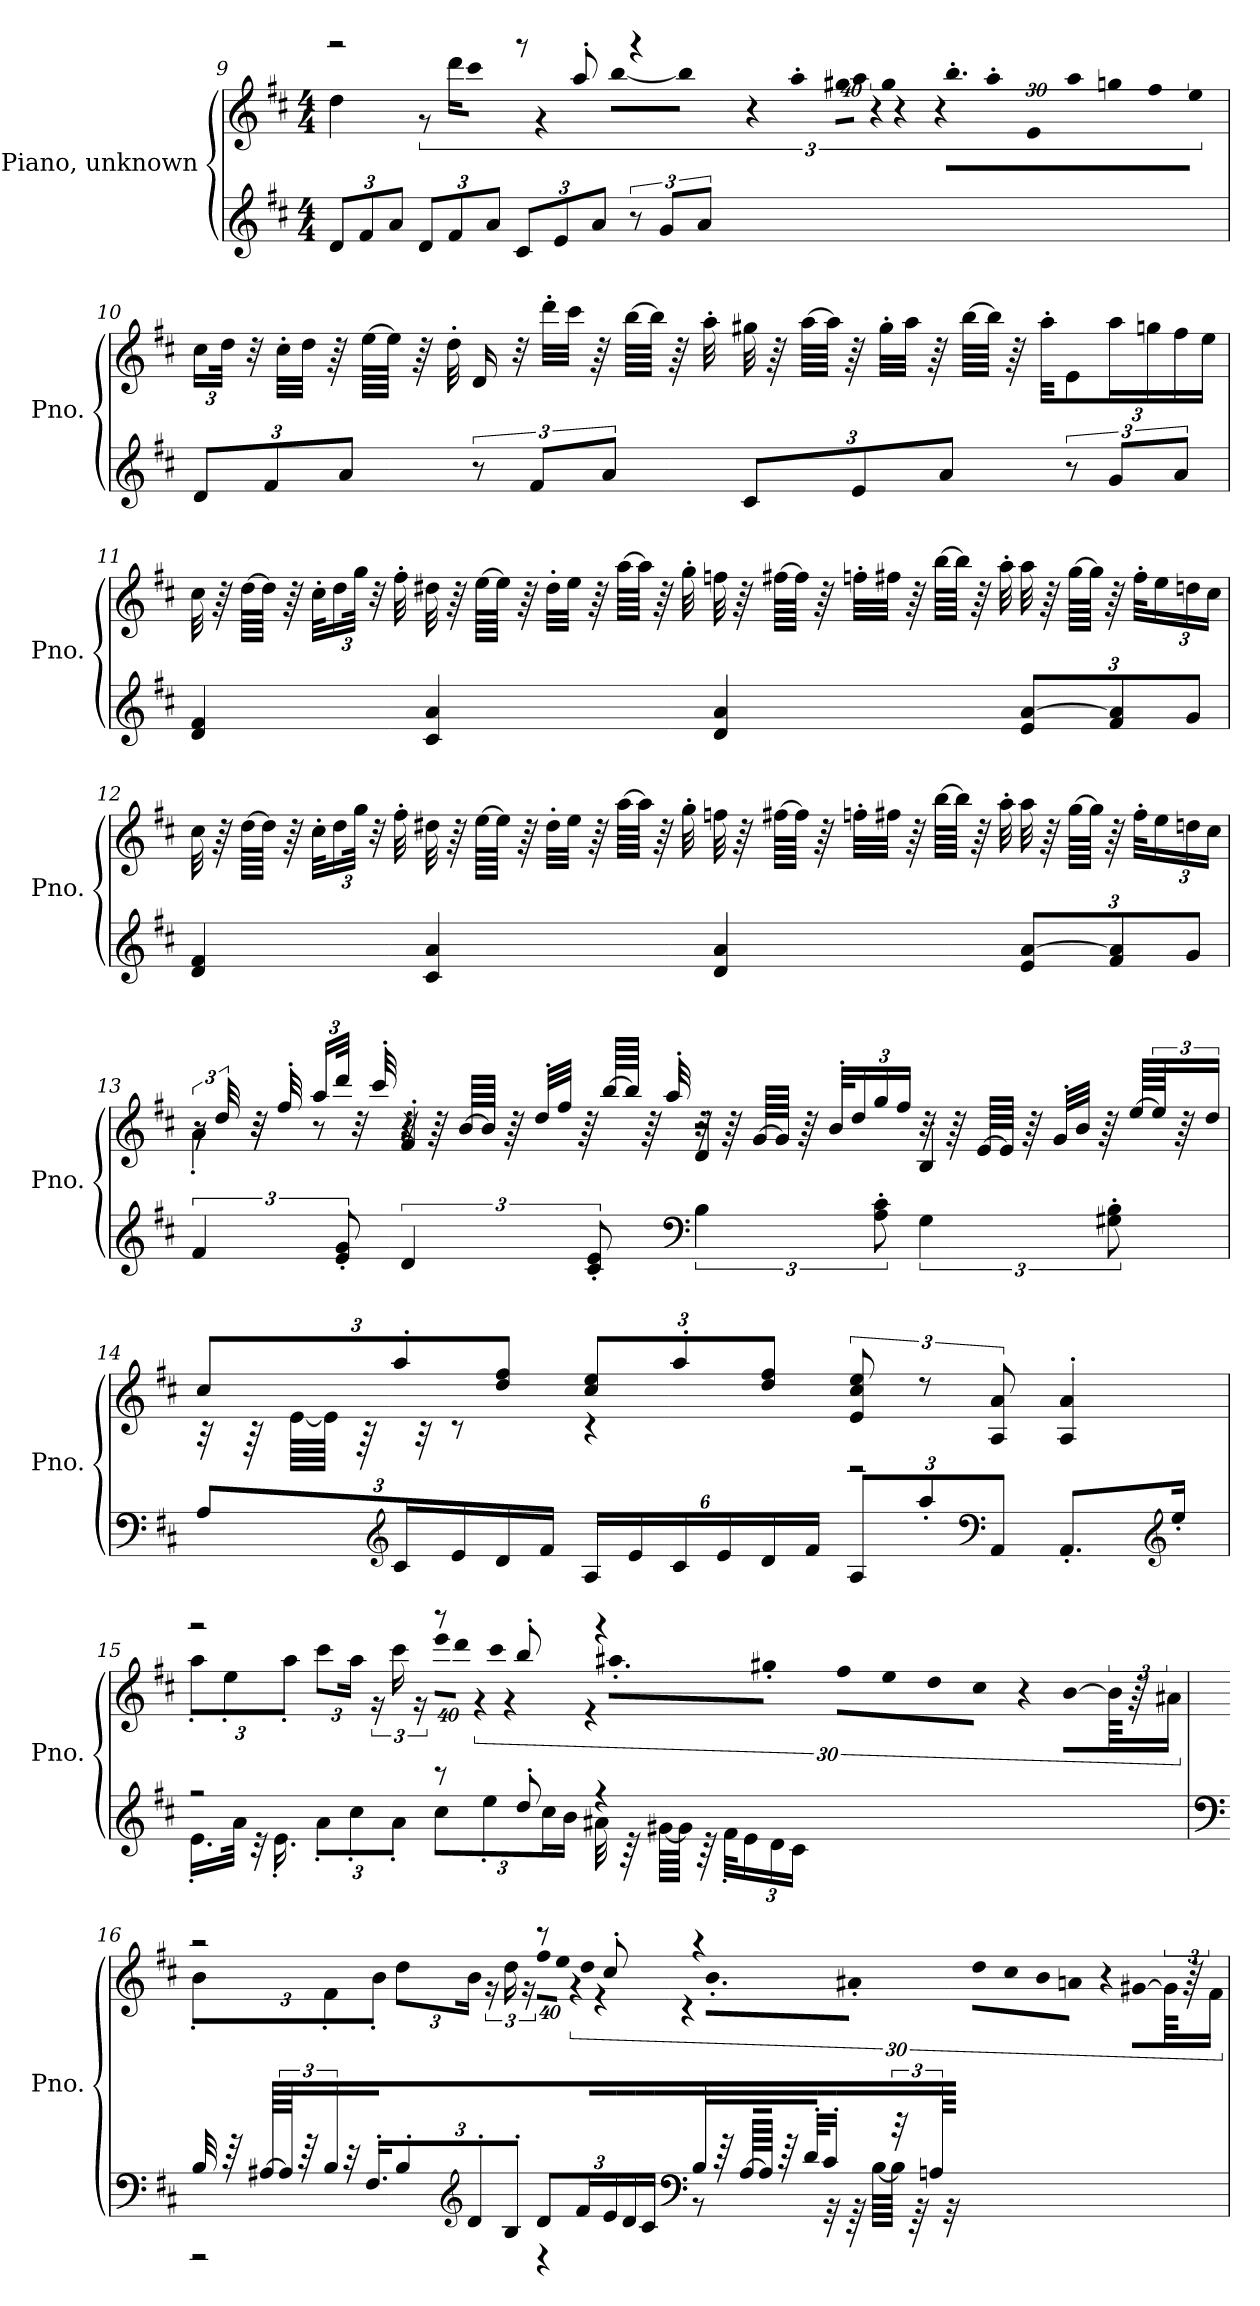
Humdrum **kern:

**kern	**kern
*part1	*part1
*staff2	*staff1
*I"Piano, unknown	*
*I'Pno.	*
!!LO:LB:g=z
*clefG2	*clefG2
*k[f#c#]	*k[f#c#]
*M4/4	*M4/4
*Xbrackettup	*
=9	=9
*	*^
12d/L	2r	4dd\
12f#/	.	.
12a/J	.	.
12d/L	.	12r
12f#/	.	24ddd\LL
.	.	32ccc#\JJk
.	.	64r
12a/J	.	.
.	.	[64bb\LLLL
.	.	64bb\JJJJ]
.	.	64r
.	.	32aa'\
!	!	!LO:N:vis=32
12c#/L	8r	640%23gg#X\LLL
!	!	!LO:N:vis=32
.	.	640%23aa\JJJ
!	!	!LO:N:vis=64
.	.	960%17r
12e/	.	.
!	!	!LO:N:vis=64
.	.	960%17gg#\
!	!	!LO:N:vis=32
.	.	640%23r
.	8aa'/	.
!	!	!LO:N:vis=64
.	.	960%17r
!	!	!LO:N:vis=32.
.	.	1920%103bb'\LLL
12a/J	.	.
!	!	!LO:N:vis=32
.	.	640%23aa'\JJ
*brackettup	*	*
12r	4r	.
*	*	*Xbrackettup
.	.	12e\
12g/L	.	.
.	.	24aa\L
.	.	24ggn\
12a/J	.	.
.	.	24ff#\
.	.	24ee\JJ
1920ryy	1920ryy	.
*	*v	*v
!!LO:PB:g=z
=10	=10
*Xbrackettup	*
12d/L	24cc#\LL
.	48dd\JJk
.	32r
12f#/	.
.	32cc#'\LLL
.	32dd\JJJ
.	64r
12a/J	.
.	[64ee\LLLL
.	64ee\JJJJ]
.	64r
.	32dd'\
*brackettup	*
12r	16d/
.	32r
12f#/L	.
.	32ddd'\LLL
.	32ccc#\JJJ
.	64r
12a/J	.
.	[64bb\LLLL
.	64bb\JJJJ]
.	64r
.	32aa'\
*Xbrackettup	*
12c#/L	32gg#X\
.	64r
.	[64aa\LLLL
.	64aa\JJJJ]
.	64r
12e/	.
.	32gg#'\LLL
.	32aa\JJJ
.	64r
12a/J	.
.	[64bb\LLLL
.	64bb\JJJJ]
.	64r
.	32aa'\KKL
*brackettup	*
12r	12e\
12g/L	24aa\L
.	24ggn\
12a/J	24ff#\
.	24ee\JJ
!!LO:LB:g=z
=11	=11
4d/ 4f#/	32cc#\
.	64r
.	[64dd\LLLL
.	64dd\JJJJ]
.	64r
.	32cc#'\KLL
.	24dd\
.	48gg\JJk
.	32r
.	32ff#'\
4c#/ 4a/	32dd#X\
.	64r
.	[64ee\LLLL
.	64ee\JJJJ]
.	64r
.	32dd#'\LLL
.	32ee\JJJ
.	64r
.	[64aa\LLLL
.	64aa\JJJJ]
.	64r
.	32gg'\
4d/ 4a/	32ffn\
.	64r
.	[64ff#X\LLLL
.	64ff#\JJJJ]
.	64r
.	32ffn'\LLL
.	32ff#X\JJJ
.	64r
.	[64bb\LLLL
.	64bb\JJJJ]
.	64r
.	32aa'\
*Xbrackettup	*
12e/ [12a/L	32aa\
.	64r
.	[64gg\LLLL
.	64gg\JJJJ]
.	64r
12f#/ 12a/]	.
.	32ff#'\KLL
.	24ee\
12g/J	24ddn\
.	24cc#\JJ
!!LO:LB:g=z
=12	=12
4d/ 4f#/	32cc#\
.	64r
.	[64dd\LLLL
.	64dd\JJJJ]
.	64r
.	32cc#'\KLL
.	24dd\
.	48gg\JJk
.	32r
.	32ff#'\
4c#/ 4a/	32dd#X\
.	64r
.	[64ee\LLLL
.	64ee\JJJJ]
.	64r
.	32dd#'\LLL
.	32ee\JJJ
.	64r
.	[64aa\LLLL
.	64aa\JJJJ]
.	64r
.	32gg'\
4d/ 4a/	32ffn\
.	64r
.	[64ff#X\LLLL
.	64ff#\JJJJ]
.	64r
.	32ffn'\LLL
.	32ff#X\JJJ
.	64r
.	[64bb\LLLL
.	64bb\JJJJ]
.	64r
.	32aa'\
12e/ [12a/L	32aa\
.	64r
.	[64gg\LLLL
.	64gg\JJJJ]
.	64r
12f#/ 12a/]	.
.	32ff#'\KLL
.	24ee\
12g/J	24ddn\
.	24cc#\JJ
!!LO:LB:g=z
=13	=13
*brackettup	*brackettup
*	*^
*	*	*^
6f#/	24r	4a'\	16r
.	48dd/	.	.
.	16r	.	32r
.	.	.	32ff#'/
*	*Xbrackettup	*	*
.	24aa/LL	.	8r
12e/' 12g/'	48ddd/JJk	.	.
.	32r	.	.
.	32ccc#'/	.	.
6d/	32r	4r	4f#'/
.	64r	.	.
.	[64b/LLLL	.	.
.	64b/JJJJ]	.	.
.	64r	.	.
.	32dd'/LLL	.	.
.	32ff#/JJJ	.	.
.	64r	.	.
12c#/' 12e/'	.	.	.
.	[64bb/LLLL	.	.
.	64bb/JJJJ]	.	.
.	64r	.	.
.	32aa'/	.	.
*clefF4	*	*	*
6B\	32r	2r	4d'/
.	64r	.	.
.	[64g/LLLL	.	.
.	64g/JJJJ]	.	.
.	64r	.	.
.	32b'/KLL	.	.
.	24dd/	.	.
12A\' 12c#\'	24gg/	.	.
.	24ff#/JJ	.	.
6G\	32r	.	4B'/
.	64r	.	.
.	[64e/LLLL	.	.
.	64e/JJJJ]	.	.
.	64r	.	.
.	32g'/LLL	.	.
.	32b/JJJ	.	.
.	64r	.	.
12G#X\' 12B\'	.	.	.
.	[64ee/LLLL	.	.
*	*brackettup	*	*
.	96ee/JJJJ]	.	.
.	96r	.	.
.	24dd/	.	.
*	*v	*v	*v
!!LO:LB:g=z
=14	=14
*Xbrackettup	*Xbrackettup
*	*^
12A/L	12cc#/L	32r
.	.	64r
.	.	[64e\LLLL
.	.	64e\JJJJ]
.	.	64r
*clefG2	*	*
24c#/L	12aa'/	.
.	.	32r
24e/	.	8r
24d/	12dd/ 12ff#/J	.
24f#/JJ	.	.
24A/LL	12cc#/ 12ee/L	4r
24e/	.	.
24c#/	12aa'/	.
24e/	.	.
24d/	12dd/ 12ff#/J	.
24f#/JJ	.	.
*	*brackettup	*
12A/L	12e/ 12cc#/ 12ee/	2r
12aa'/	12r	.
*clefF4	*	*
12AA/J	12A/ 12a/	.
8.AA'/L	4A/' 4a/'	.
*clefG2	*	*
16ee'/Jk	.	.
!!LO:LB:g=z	!!
=15	=15	=15
*^	*	*
*	*	*	*Xbrackettup
2r	16.e'\LL	2r	12aa'\L
.	.	.	12ee'\
.	32a\JJk	.	.
.	32r	.	.
.	16.e'\	.	.
.	.	.	12aa'\J
.	12a'\L	.	12ccc#\L
.	12cc#'\	.	24aa\Jk
*	*	*	*brackettup
.	.	.	24r
.	12a'\J	.	24ccc#\
.	.	.	24r
!	!	!	!LO:N:vis=32
8r	12cc#\L	8r	640%23eee\LLL
!	!	!	!LO:N:vis=32
.	.	.	640%23ddd\JJJ
!	!	!	!LO:N:vis=64
.	.	.	960%17r
.	12ee'\	.	.
!	!	!	!LO:N:vis=64
.	.	.	960%17ccc#\
!	!	!	!LO:N:vis=32
.	.	.	640%23r
8dd'/	.	8bb'/	.
!	!	!	!LO:N:vis=64
.	.	.	960%17r
!	!	!	!LO:N:vis=32.
.	.	.	1920%103aa#X'\LLL
.	24cc#\L	.	.
.	24b\JJ	.	.
!	!	!	!LO:N:vis=32
.	.	.	640%23gg#X'\JJJ
4r	32a#X\	4r	.
*	*	*	*Xbrackettup
.	.	.	24ff#\LL
.	64r	.	.
.	.	.	24ee\
.	[64g#X\LLLL	.	.
.	64g#\JJJJ]	.	.
.	64r	.	.
.	.	.	24dd\
.	32f#'\KLL	.	.
.	24e\	.	.
.	.	.	32cc#\JJk
.	.	.	64r
.	24d\	.	.
.	.	.	[64b\LLLL
*	*	*	*brackettup
.	.	.	96b\JJJJ]
.	.	.	96r
.	24c#\JJ	.	.
.	.	.	24a#X\
1920ryy	1920ryy	1920ryy	.
!!LO:PB:g=z	!!
=16	=16	=16	=16
*clefF4	*	*	*
*	*	*	*Xbrackettup
32B/	2r	2r	12b'\L
64r	.	.	.
[64A#X/LLLL	.	.	.
*brackettup	*	*	*
96A#/JJJJ]	.	.	.
96r	.	.	.
24B/	.	.	12f#'\
32r	.	.	.
16.F#'/KL	.	.	.
.	.	.	12b'\J
*Xbrackettup	*	*	*
12B'/	.	.	12dd\L
*clefG2	*	*	*
12d'/	.	.	24b\Jk
*	*	*	*brackettup
.	.	.	24r
12B'/J	.	.	24dd\
.	.	.	24r
!	!	!	!LO:N:vis=32
12d/L	4r	8r	640%23ff#\LLL
!	!	!	!LO:N:vis=32
.	.	.	640%23ee\JJJ
!	!	!	!LO:N:vis=64
.	.	.	960%17r
24f#/L	.	.	.
!	!	!	!LO:N:vis=64
.	.	.	960%17dd\
!	!	!	!LO:N:vis=32
.	.	.	640%23r
24e/	.	8cc#'/	.
!	!	!	!LO:N:vis=64
.	.	.	960%17r
!	!	!	!LO:N:vis=32.
.	.	.	1920%103b'\LLL
24d/	.	.	.
24c#/JJ	.	.	.
!	!	!	!LO:N:vis=32
.	.	.	640%23a#X'\JJJ
*clefF4	*	*	*
32B/	8r	4r	.
*	*	*	*Xbrackettup
.	.	.	24dd\LL
64r	.	.	.
.	.	.	24cc#\
[64A#/LLLL	.	.	.
64A#/JJJJ]	.	.	.
64r	.	.	.
.	.	.	24b\
32d'/KLL	.	.	.
16c#'/JJ	32r	.	.
.	.	.	32an\JJk
.	64r	.	.
.	.	.	64r
.	[64B\LLLL	.	.
.	.	.	[64g#X\LLLL
*brackettup	*	*	*
48r	64B\JJJJ]	.	.
*	*	*	*brackettup
.	.	.	96g#\JJJJ]
.	.	.	96r
.	64r	.	.
24An/	.	.	.
.	.	.	24f#\
.	32r	.	.
1920ryy	1920ryy	1920ryy	.
*v	*v	*	*
*	*v	*v
=	=
*-	*-
